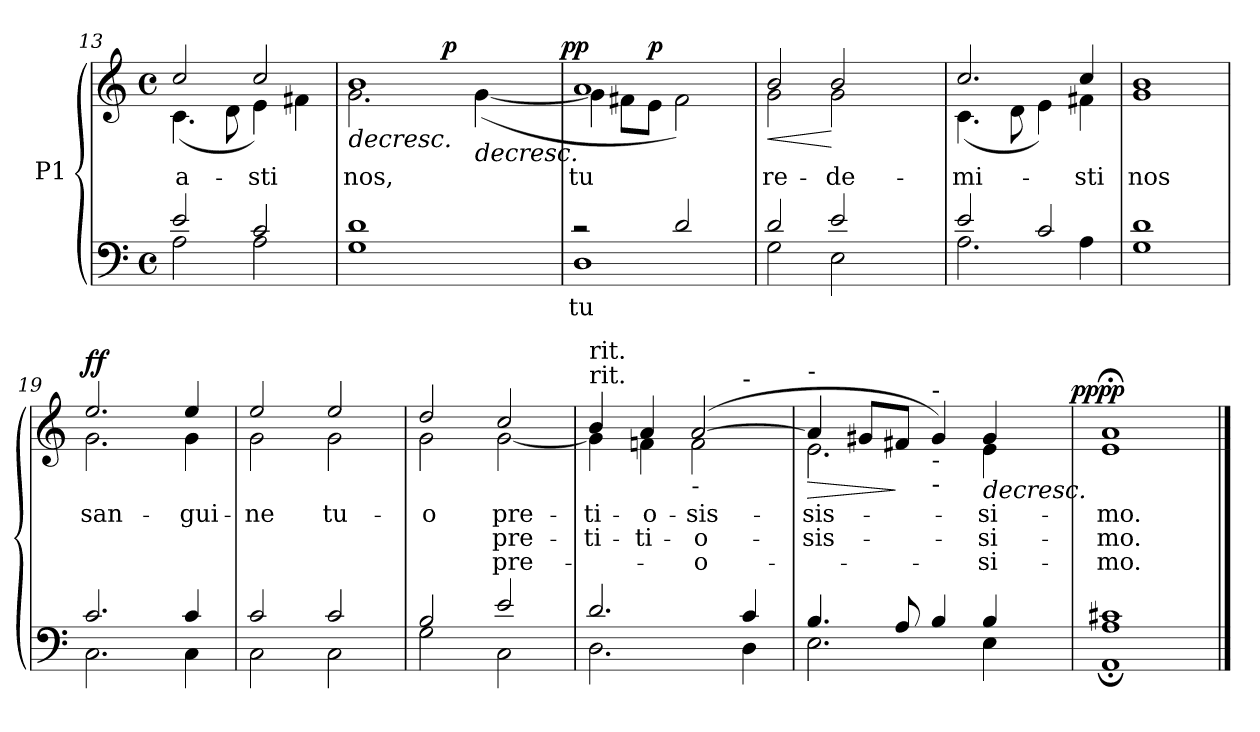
**kern	**text	**kern	**text	**text	**text	**dynam
*part1	*part1	*part1	*part1	*part1	*part1	*part1
*staff2	*staff2	*staff1	*staff1	*staff1	*staff1	*staff1/2
*I"P1	*	*	*	*	*	*
*clefF4	*	*clefG2	*	*	*	*
*k[]	*	*k[]	*	*	*	*
*C:	*	*C:	*	*	*	*
*M4/4	*	*M4/4	*	*	*	*
*met(c)	*	*met(c)	*	*	*	*
=13	=13	=13	=13	=13	=13	=13
*^	*	*	*	*	*	*
!	!	!	!	!LO:LY:b:color=#000000	!	!	!
*	*	*	*^	*	*	*	*
2ei/	2Ai\	.	2cci/	(4.ci\	-a-	.	.	.
.	.	.	.	8di\	.	.	.	.
!	!	!	!	!	!LO:LY:b:color=#000000	!	!	!
2ci/	2Ai\	.	2cci/	4ei\)	-sti	.	.	.
.	.	.	.	4f#Xi\	.	.	.	.
*	*	*	*v	*v	*	*	*	*
=14	=14	=14	=14	=14	=14	=14	=14
*	*	*	*^	*	*	*	*
!	!	!	!	!	!LO:LY:b:color=#000000	!	!	!LO:HP:b
*	*^	*	*^	*^	*	*	*	*
1di	1Gi	2ryy	.	1bi	2.gi\	2ryy	2ryy	nos,	.	.	>
.	.	4ryy	.	.	.	16ryy	4ryy	.	.	.	.
.	.	.	.	.	.	64ryy	.	.	.	.	.
.	.	.	.	.	.	256.ryy	.	.	.	.	.
.	.	.	.	.	.	4ryy	.	.	.	.	p
!	!	!	!	!	!	!	!	!	!	!	!LO:HP:n=1:b
.	.	8ryy	.	.	([4gi\	.	8ryy	.	.	.	] >
.	.	.	.	.	.	8ryy	.	.	.	.	.
.	.	16ryy	.	.	.	.	16ryy	.	.	.	.
.	.	32ryy	.	.	.	.	32ryy	.	.	.	.
.	.	.	.	.	.	32ryy	.	.	.	.	.
.	.	64ryy	.	.	.	.	64ryy	.	.	.	.
.	.	128...ryy	.	.	.	.	128...ryy	.	.	.	.
.	.	.	.	.	.	128ryy	.	.	.	.	.
.	.	.	.	.	.	512ryy	.	.	.	.	.
.	.	1024ryy	.	.	.	.	1024ryy	.	.	.	p p
.	.	.	.	.	.	.	.	.	.	.	]
*	*	*	*	*v	*v	*v	*v	*	*	*	*
=15	=15	=15	=15	=15	=15	=15	=15	=15
*	*	*	*	*^	*	*	*	*
*	*	*	*	*	*^	*	*	*	*
*	*	*	*	*	*	*^	*	*	*	*
!	!	!	!LO:LY:b:color=#000000	!	!	!	!	!	!	!	!
*	*	*	*	*v	*v	*v	*v	*	*	*	*
*	*	*	*	*^	*	*	*	*
*	*	*	*	*	*^	*	*	*	*
*	*	*	*	*	*	*^	*	*	*	*
!	!	!	!	!	!	!	!	!LO:LY:a:color=#000000	!	!	!
*	*	*	*	*	*v	*v	*v	*	*	*	*
2r	1Di	4.ryy	tu	1ai	4gi\]	tu	.	.	.
.	.	.	.	.	8f#Xi\L	.	.	.	.
.	.	2ryy	.	.	8ei\J	.	.	.	p
2di/	.	.	.	.	2f#i\)	.	.	.	.
.	.	8ryy	.	.	.	.	.	.	.
*	*	*	*	*v	*v	*	*	*	*
!!LO:LB:g=z
=16	=16	=16	=16	=16	=16	=16	=16	=16
*	*	*	*	*^	*	*	*	*
!	!	!	!	!	!	!LO:LY:b:color=#000000	!	!	!LO:HP:b
*	*	*	*	*	*^	*	*	*	*
2di/	2Gi\	2ryy	.	2bi/	2gi\	2ryy	re-	.	.	<
!	!	!	!	!	!	!	!LO:LY:b:color=#000000	!	!	!
2ei/	2Ei\	4ryy	.	2bi/	2gi\	4ryy	-de-	.	.	[ [ [
.	.	8ryy	.	.	.	8ryy	.	.	.	.
.	.	16ryy	.	.	.	16ryy	.	.	.	.
.	.	32ryy	.	.	.	32ryy	.	.	.	.
.	.	64ryy	.	.	.	64ryy	.	.	.	.
.	.	128...ryy	.	.	.	128...ryy	.	.	.	.
.	.	1024ryy	.	.	.	1024ryy	.	.	.	mf mf
*	*v	*v	*	*	*	*	*	*	*	*
*	*	*	*v	*v	*v	*	*	*	*
=17	=17	=17	=17	=17	=17	=17	=17
*	*^	*	*^	*	*	*	*
*	*	*	*	*	*^	*	*	*	*
!	!	!	!	!	!	!	!LO:LY:b:color=#000000	!	!	!
*	*v	*v	*	*	*	*	*	*	*	*
*	*	*	*	*v	*v	*	*	*	*
2ei/	2.Ai\	.	2.cci/	(4.ci\	-mi-	.	.	.
.	.	.	.	8di\	.	.	.	.
2ci/	.	.	.	4ei\)	.	.	.	.
!	!	!	!	!	!LO:LY:b:color=#000000	!	!	!
.	4Ai\	.	4cci/	4f#Xi\	-sti	.	.	.
*v	*v	*	*	*	*	*	*	*
*	*	*v	*v	*	*	*	*
=18	=18	=18	=18	=18	=18	=18
*^	*	*^	*	*	*	*
!	!	!	!	!	!LO:LY:b:color=#000000	!	!	!
*v	*v	*	*	*	*	*	*	*
*	*	*v	*v	*	*	*	*
1Gi 1di	.	1gi 1bi	nos	.	.	.
=19	=19	=19	=19	=19	=19	=19
*^	*	*	*	*	*	*
!	!	!	!	!LO:LY:b:color=#000000	!	!	!
*	*	*	*^	*	*	*	*
2.ci/	2.Ci\	.	2.eei/	2.gi\	san-	.	.	f f
!	!	!	!	!	!LO:LY:b:color=#000000	!	!	!
4ci/	4Ci\	.	4eei/	4gi\	-gui-	.	.	.
=20	=20	=20	=20	=20	=20	=20	=20	=20
!	!	!	!	!	!LO:LY:b:color=#000000	!	!	!
2ci/	2Ci\	.	2eei/	2gi\	-ne	.	.	.
!	!	!	!	!	!LO:LY:b:color=#000000	!	!	!
2ci/	2Ci\	.	2eei/	2gi\	tu-	.	.	.
!!LO:LB:g=z	!!
=21	=21	=21	=21	=21	=21	=21	=21	=21
!	!	!	!	!	!LO:LY:b:color=#000000	!	!	!
2Bi/	2Gi\	.	2ddi/	2gi\	-o	.	.	.
!	!	!	!	!	!LO:LY:a:color=#000000	!LO:LY:b:color=#000000	!LO:LY:b:color=#000000	!
2ei/	2Ci\	.	2cci/	[2gi\	pre-	pre-	pre-	.
*	*	*	*v	*v	*	*	*	*
=22	=22	=22	=22	=22	=22	=22	=22
*	*	*	*^	*	*	*	*
!	!	!	!LO:TX:t=rit.	!	!	!	!	!
!	!	!	!LO:TX:t=rit.	!	!	!	!	!
!	!	!	!	!	!LO:LY:a:color=#000000	!LO:LY:b:color=#000000	!	!
*	*	*	*	*^	*	*	*	*
2.di/	2.Di\	.	4bi/	4gi\]	2.ryy	-ti-	-ti-	.	.
!	!	!	!	!	!	!LO:LY:a:color=#000000	!LO:LY:b:color=#000000	!	!
.	.	.	4ai/	4fni\	.	-o-	-ti-	.	.
!	!	!	!LO:TX:b:t=-	!	!	!	!	!	!
!	!	!	!	!	!	!LO:LY:a:color=#000000	!LO:LY:b:color=#000000	!LO:LY:b:color=#000000	!
.	.	.	([2ai/	2fi\	.	-sis-	-o-	-o-	.
!	!	!	!	!	!LO:TX:a:t=-	!	!	!	!
4ci/	4Di\	.	.	.	4ryy	.	.	.	.
=23	=23	=23	=23	=23	=23	=23	=23	=23	=23
!	!	!	!LO:TX:a:t=-	!	!	!	!	!	!
!	!	!	!	!	!	!LO:LY:b:color=#000000	!LO:LY:b:color=#000000	!	!LO:HP:b
*	*^	*	*	*	*	*	*	*	*
4.Bi/	2.Ei\	2ryy	.	4ai/]	2.ei\	2ryy	-sis-	-sis-	.	>
.	.	.	.	8g#Xi/L	.	.	.	.	.	.
8Ai/	.	.	.	8f#Xi/J	.	.	.	.	.	]
!	!	!	!	!LO:TX:b:t=-	!	!	!	!	!	!
!	!	!	!	!LO:TX:b:t=-	!	!	!	!	!	!
!	!	!	!	!LO:TX:a:t=-	!	!	!	!	!	!
4Bi/	.	4ryy	.	4g#i/)	.	4ryy	.	.	.	.
!	!	!	!	!	!	!	!LO:LY:a:color=#000000	!LO:LY:b:color=#000000	!LO:LY:b:color=#000000	!LO:HP:n=1:b
4Bi/	4Ei\	8ryy	.	4g#i/	4ei\	8ryy	-si-	-si-	-si-	] >
.	.	16ryy	.	.	.	16ryy	.	.	.	.
.	.	32ryy	.	.	.	32ryy	.	.	.	.
.	.	64ryy	.	.	.	64ryy	.	.	.	.
.	.	128...ryy	.	.	.	128...ryy	.	.	.	.
.	.	1024ryy	.	.	.	1024ryy	.	.	.	pp pp
*	*v	*v	*	*	*	*	*	*	*	*
*	*	*	*v	*v	*v	*	*	*	*
=24	=24	=24	=24	=24	=24	=24	=24
*	*^	*	*^	*	*	*	*
*	*	*	*	*	*^	*	*	*	*
!	!	!	!	!	!	!	!LO:LY:a:color=#000000	!LO:LY:b:color=#000000	!LO:LY:b:color=#000000	!
*	*v	*v	*	*	*	*	*	*	*	*
*	*	*	*	*v	*v	*	*	*	*
1Ai 1c#Xi	1AA;i	.	1a;i	1ei	-mo.	-mo.	-mo.	.
*v	*v	*	*	*	*	*	*	*
*	*	*v	*v	*	*	*	*
==	==	==	==	==	==	==
*-	*-	*-	*-	*-	*-	*-
